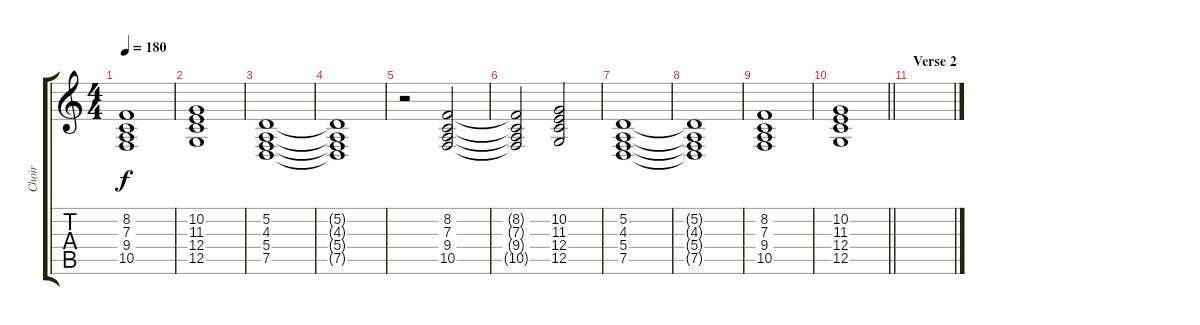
\track ("Choir" "Choir") {instrument choiraahs}
\staff {score tabs}
\tuning (D4 A3 F3 C3 G2 D2) {hide}
\ts (4 4)
\tempo 180
\clef g2
\ks c
(8.2 7.3 9.4 10.5).1{dy f} |
(10.2 11.3 12.4 12.5).1 |
(5.2 4.3 5.4 7.5).1 |
(5.2{t} 4.3{t} 5.4{t} 7.5{t}).1 |
r.2 (8.2 7.3 9.4 10.5).2 |
(8.2{t} 7.3{t} 9.4{t} 10.5{t}).2 (10.2 11.3 12.4 12.5).2 |
(5.2 4.3 5.4 7.5).1 |
(5.2{t} 4.3{t} 5.4{t} 7.5{t}).1 |
(8.2 7.3 9.4 10.5).1 |
\barLineRight lightlight
(10.2 11.3 12.4 12.5).1 |
\section ("" "Verse 2")
